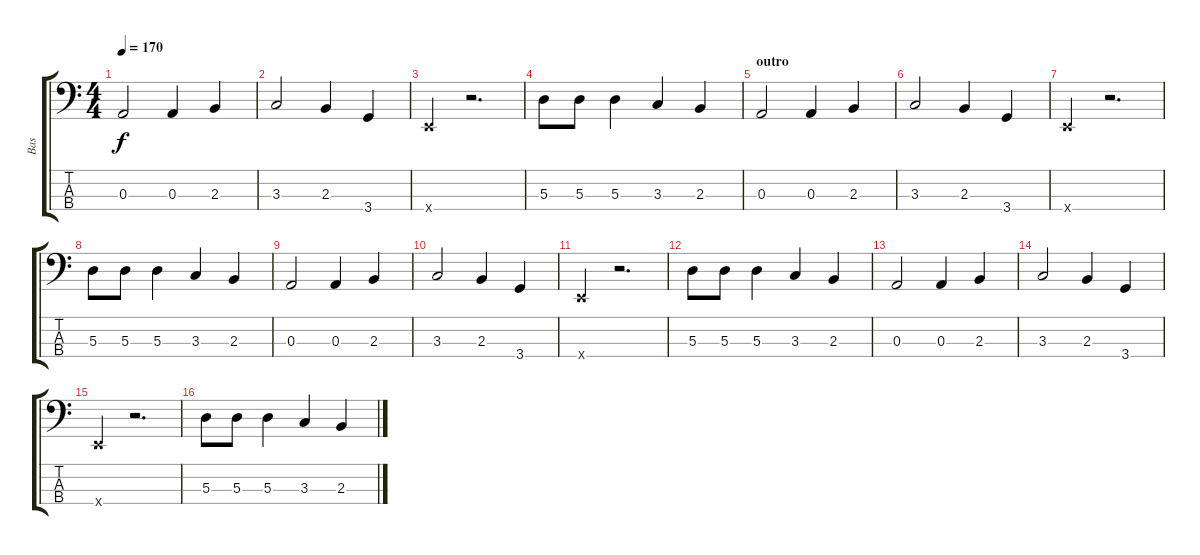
\track ("Bas" "Bas") {instrument electricbassfinger}
\staff {score tabs}
\tuning (G2 D2 A1 E1) {hide}
\ts (4 4)
\tempo 170
\clef f4
\ks c
0.3.2{dy f} 0.3.4 2.3.4 |
3.3.2 2.3.4 3.4.4 |
0.4{x}.4 r.2{d} |
5.3.8 5.3.8 5.3.4 3.3.4 2.3.4 |
\section ("" "outro")
0.3.2 0.3.4 2.3.4 |
3.3.2 2.3.4 3.4.4 |
0.4{x}.4 r.2{d} |
5.3.8 5.3.8 5.3.4 3.3.4 2.3.4 |
0.3.2 0.3.4 2.3.4 |
3.3.2 2.3.4 3.4.4 |
0.4{x}.4 r.2{d} |
5.3.8 5.3.8 5.3.4 3.3.4 2.3.4 |
0.3.2 0.3.4 2.3.4 |
3.3.2 2.3.4 3.4.4 |
0.4{x}.4 r.2{d} |
5.3.8 5.3.8 5.3.4 3.3.4 2.3.4
